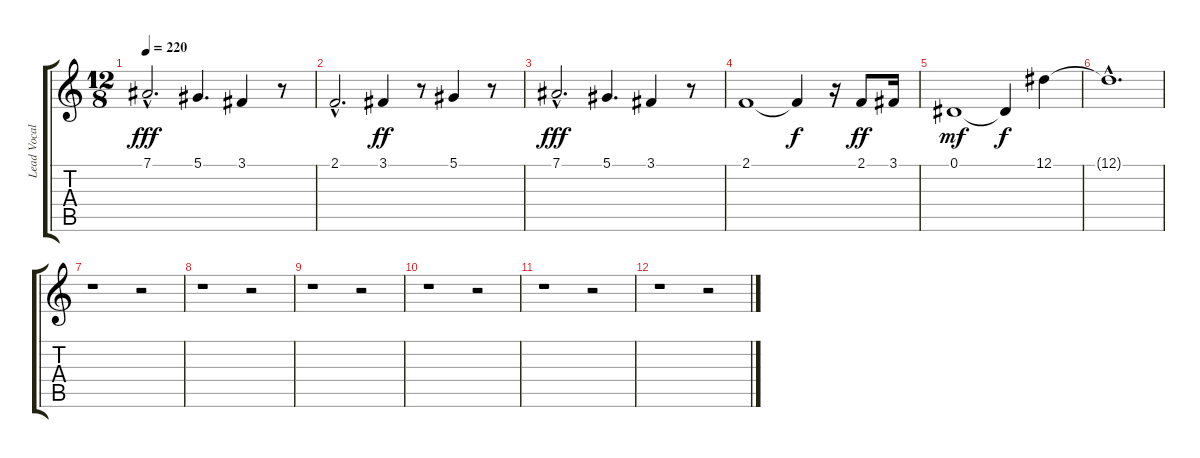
\track ("Lead Vocals" "Lead Vocal") {instrument flute}
\staff {score tabs}
\tuning (Eb4 Bb3 Gb3 Db3 Ab2 Eb2) {hide}
\ts (12 8)
\tempo 220
\clef g2
\ks c
7.1{hac}.2{d dy fff} 5.1.4{d} 3.1.4 r.8 |
2.1{hac}.2{d} 3.1.4{dy ff} r.8 5.1.4 r.8 |
7.1{hac}.2{d dy fff} 5.1.4{d} 3.1.4 r.8 |
2.1.1 2.1{t}.4{dy f} r.16 2.1.8{dy ff} 3.1.16 |
0.1.1{dy mf} 0.1{t}.4{dy f} 12.1.4 |
12.1{hac t}.1{d} |
r.1 r.2 |
r.1 r.2 |
r.1 r.2 |
r.1 r.2 |
r.1 r.2 |
r.1 r.2
